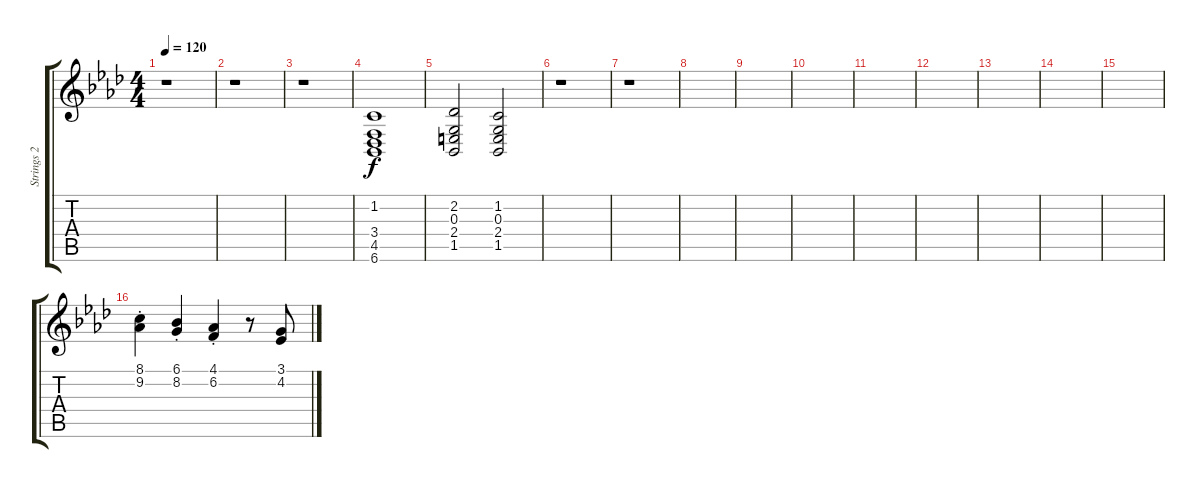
\track ("Strings 2" "Strings 2") {instrument stringensemble1}
\staff {score tabs}
\tuning (E4 B3 G3 D3 A2 E2) {hide}
\ts (4 4)
\tempo 120
\clef g2
\ks ab
r.1{dy f} |
r.1 |
r.1 |
(1.2 3.4 4.5 6.6).1 |
(2.2 0.3 2.4 1.5).2 (1.2 0.3 2.4 1.5).2 |
r.1 |
r.1 |
|
|
|
|
|
|
|
|
(8.1{st} 9.2{st}).4 (6.1{st} 8.2{st}).4 (4.1{st} 6.2{st}).4 r.8 (3.1 4.2).8
